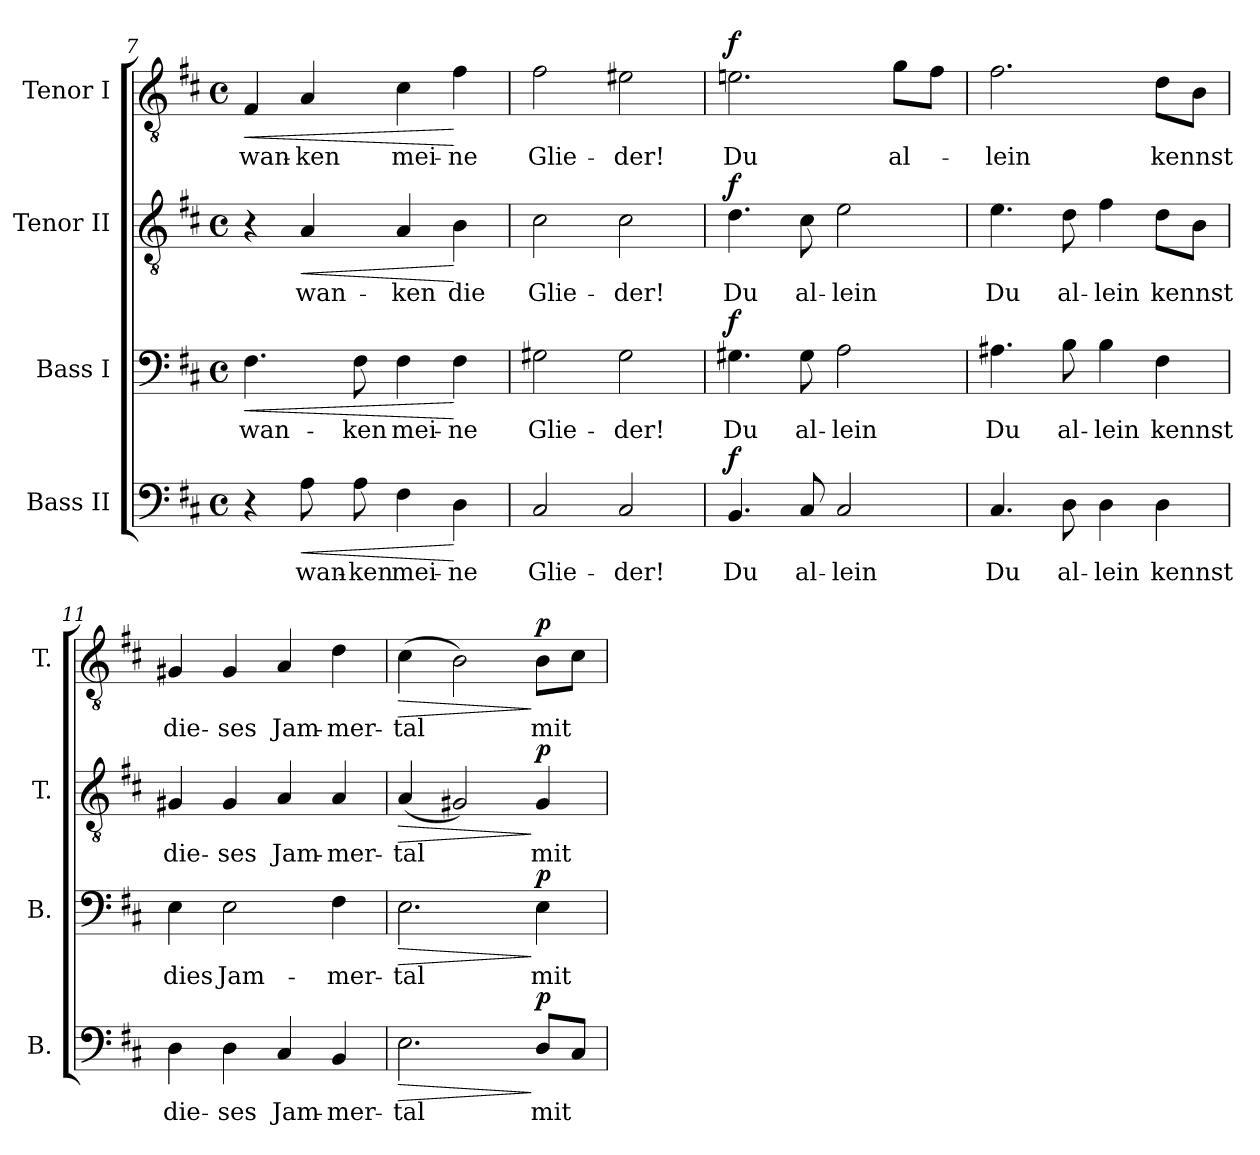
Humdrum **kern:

**kern	**text	**dynam	**kern	**text	**dynam	**kern	**text	**dynam	**kern	**text	**dynam
*part4	*part4	*part4	*part3	*part3	*part3	*part2	*part2	*part2	*part1	*part1	*part1
*staff4	*staff4	*staff4	*staff3	*staff3	*staff3	*staff2	*staff2	*staff2	*staff1	*staff1	*staff1
*I"Bass II	*	*	*I"Bass I	*	*	*I"Tenor II	*	*	*I"Tenor I	*	*
*I'B.	*	*	*I'B.	*	*	*I'T.	*	*	*I'T.	*	*
*clefF4	*	*	*clefF4	*	*	*clefGv2	*	*	*clefGv2	*	*
*	*	*	*	*	*	*ITrd7c12	*	*	*ITrd7c12	*	*
*k[f#c#]	*	*	*k[f#c#]	*	*	*k[f#c#]	*	*	*k[f#c#]	*	*
*D:	*	*	*D:	*	*	*D:	*	*	*D:	*	*
*M4/4	*	*	*M4/4	*	*	*M4/4	*	*	*M4/4	*	*
*met(c)	*	*	*met(c)	*	*	*met(c)	*	*	*met(c)	*	*
=7	=7	=7	=7	=7	=7	=7	=7	=7	=7	=7	=7
!	!	!	!	!LO:LY:b:color=#000000	!LO:HP:b	!	!	!	!	!	!
!	!	!	!	!	!	!	!	!	!	!LO:LY:b:color=#000000	!LO:HP:b
4r	.	.	4.F#i\	wan-	<	4r	.	.	4FF#i/	wan-	<
!	!LO:LY:b:color=#000000	!LO:HP:b	!	!	!	!	!	!	!	!	!
!	!	!	!	!	!	!	!LO:LY:b:color=#000000	!LO:HP:b	!	!	!
!	!	!	!	!	!	!	!	!	!	!LO:LY:b:color=#000000	!
8Ai\	wan-	<	.	.	.	4AAi/	wan-	<	4AAi/	-ken	.
!	!LO:LY:b:color=#000000	!	!	!	!	!	!	!	!	!	!
!	!	!	!	!LO:LY:b:color=#000000	!	!	!	!	!	!	!
8Ai\	-ken	.	8F#i\	-ken	.	.	.	.	.	.	.
!	!LO:LY:b:color=#000000	!	!	!	!	!	!	!	!	!	!
!	!	!	!	!LO:LY:b:color=#000000	!	!	!	!	!	!	!
!	!	!	!	!	!	!	!LO:LY:b:color=#000000	!	!	!	!
!	!	!	!	!	!	!	!	!	!	!LO:LY:b:color=#000000	!
4F#i\	mei-	.	4F#i\	mei-	.	4AAi/	-ken	.	4C#i\	mei-	.
!	!LO:LY:b:color=#000000	!	!	!	!	!	!	!	!	!	!
!	!	!	!	!LO:LY:b:color=#000000	!	!	!	!	!	!	!
!	!	!	!	!	!	!	!LO:LY:b:color=#000000	!	!	!	!
!	!	!	!	!	!	!	!	!	!	!LO:LY:b:color=#000000	!
4Di\	-ne	[	4F#i\	-ne	[	4BBi\	die	[	4F#i\	-ne	[
=8	=8	=8	=8	=8	=8	=8	=8	=8	=8	=8	=8
!	!LO:LY:b:color=#000000	!	!	!	!	!	!	!	!	!	!
!	!	!	!	!LO:LY:b:color=#000000	!	!	!	!	!	!	!
!	!	!	!	!	!	!	!LO:LY:b:color=#000000	!	!	!	!
!	!	!	!	!	!	!	!	!	!	!LO:LY:b:color=#000000	!
2C#i/	Glie-	.	2G#Xi\	Glie-	.	2C#i\	Glie-	.	2F#i\	Glie-	.
!	!LO:LY:b:color=#000000	!	!	!	!	!	!	!	!	!	!
!	!	!	!	!LO:LY:b:color=#000000	!	!	!	!	!	!	!
!	!	!	!	!	!	!	!LO:LY:b:color=#000000	!	!	!	!
!	!	!	!	!	!	!	!	!	!	!LO:LY:b:color=#000000	!
2C#i/	-der!	.	2G#i\	-der!	.	2C#i\	-der!	.	2E#Xi\	-der!	.
=9	=9	=9	=9	=9	=9	=9	=9	=9	=9	=9	=9
!	!LO:LY:b:color=#000000	!	!	!	!	!	!	!	!	!	!
!	!	!	!	!LO:LY:b:color=#000000	!	!	!	!	!	!	!
!	!	!	!	!	!	!	!LO:LY:b:color=#000000	!	!	!	!
!	!	!	!	!	!	!	!	!	!	!LO:LY:b:color=#000000	!
4.BBi/	Du	f	4.G#Xi\	Du	f	4.Di\	Du	f	2.Eni\	Du	f
!	!LO:LY:b:color=#000000	!	!	!	!	!	!	!	!	!	!
!	!	!	!	!LO:LY:b:color=#000000	!	!	!	!	!	!	!
!	!	!	!	!	!	!	!LO:LY:b:color=#000000	!	!	!	!
8C#i/	al-	.	8G#i\	al-	.	8C#i\	al-	.	.	.	.
!	!LO:LY:b:color=#000000	!	!	!	!	!	!	!	!	!	!
!	!	!	!	!LO:LY:b:color=#000000	!	!	!	!	!	!	!
!	!	!	!	!	!	!	!LO:LY:b:color=#000000	!	!	!	!
2C#i/	-lein	.	2Ai\	-lein	.	2Ei\	-lein	.	.	.	.
!	!	!	!	!	!	!	!	!	!	!LO:LY:b:color=#000000	!
.	.	.	.	.	.	.	.	.	8Gi\L	al-	.
.	.	.	.	.	.	.	.	.	8F#i\J	.	.
=10	=10	=10	=10	=10	=10	=10	=10	=10	=10	=10	=10
!	!LO:LY:b:color=#000000	!	!	!	!	!	!	!	!	!	!
!	!	!	!	!LO:LY:b:color=#000000	!	!	!	!	!	!	!
!	!	!	!	!	!	!	!LO:LY:b:color=#000000	!	!	!	!
!	!	!	!	!	!	!	!	!	!	!LO:LY:b:color=#000000	!
4.C#i/	Du	.	4.A#Xi\	Du	.	4.Ei\	Du	.	2.F#i\	-lein	.
!	!LO:LY:b:color=#000000	!	!	!	!	!	!	!	!	!	!
!	!	!	!	!LO:LY:b:color=#000000	!	!	!	!	!	!	!
!	!	!	!	!	!	!	!LO:LY:b:color=#000000	!	!	!	!
8Di\	al-	.	8Bi\	al-	.	8Di\	al-	.	.	.	.
!	!LO:LY:b:color=#000000	!	!	!	!	!	!	!	!	!	!
!	!	!	!	!LO:LY:b:color=#000000	!	!	!	!	!	!	!
!	!	!	!	!	!	!	!LO:LY:b:color=#000000	!	!	!	!
4Di\	-lein	.	4Bi\	-lein	.	4F#i\	-lein	.	.	.	.
!	!LO:LY:b:color=#000000	!	!	!	!	!	!	!	!	!	!
!	!	!	!	!LO:LY:b:color=#000000	!	!	!	!	!	!	!
!	!	!	!	!	!	!	!LO:LY:b:color=#000000	!	!	!	!
!	!	!	!	!	!	!	!	!	!	!LO:LY:b:color=#000000	!
4Di\	kennst	.	4F#i\	kennst	.	8Di\L	kennst	.	8Di\L	kennst	.
.	.	.	.	.	.	8BBi\J	.	.	8BBi\J	.	.
!!LO:LB:g=z
=11	=11	=11	=11	=11	=11	=11	=11	=11	=11	=11	=11
!	!LO:LY:b:color=#000000	!	!	!	!	!	!	!	!	!	!
!	!	!	!	!LO:LY:b:color=#000000	!	!	!	!	!	!	!
!	!	!	!	!	!	!	!LO:LY:b:color=#000000	!	!	!	!
!	!	!	!	!	!	!	!	!	!	!LO:LY:b:color=#000000	!
4Di\	die-	.	4Ei\	dies	.	4GG#Xi/	die-	.	4GG#Xi/	die-	.
!	!LO:LY:b:color=#000000	!	!	!	!	!	!	!	!	!	!
!	!	!	!	!LO:LY:b:color=#000000	!	!	!	!	!	!	!
!	!	!	!	!	!	!	!LO:LY:b:color=#000000	!	!	!	!
!	!	!	!	!	!	!	!	!	!	!LO:LY:b:color=#000000	!
4Di\	-ses	.	2Ei\	Jam-	.	4GG#i/	-ses	.	4GG#i/	-ses	.
!	!LO:LY:b:color=#000000	!	!	!	!	!	!	!	!	!	!
!	!	!	!	!	!	!	!LO:LY:b:color=#000000	!	!	!	!
!	!	!	!	!	!	!	!	!	!	!LO:LY:b:color=#000000	!
4C#i/	Jam-	.	.	.	.	4AAi/	Jam-	.	4AAi/	Jam-	.
!	!LO:LY:b:color=#000000	!	!	!	!	!	!	!	!	!	!
!	!	!	!	!LO:LY:b:color=#000000	!	!	!	!	!	!	!
!	!	!	!	!	!	!	!LO:LY:b:color=#000000	!	!	!	!
!	!	!	!	!	!	!	!	!	!	!LO:LY:b:color=#000000	!
4BBi/	-mer-	.	4F#i\	-mer-	.	4AAi/	-mer-	.	4Di\	-mer-	.
=12	=12	=12	=12	=12	=12	=12	=12	=12	=12	=12	=12
!	!LO:LY:b:color=#000000	!LO:HP:b	!	!	!	!	!	!	!	!	!
!	!	!	!	!LO:LY:b:color=#000000	!LO:HP:b	!	!	!	!	!	!
!	!	!	!	!	!	!	!LO:LY:b:color=#000000	!LO:HP:b	!	!	!
!	!	!	!	!	!	!	!	!	!	!LO:LY:b:color=#000000	!LO:HP:b
2.Ei\	-tal	>	2.Ei\	-tal	>	(4AAi/	-tal	>	(4C#i\	-tal	>
.	.	.	.	.	.	2GG#Xi/)	.	.	2BBi\)	.	.
!	!LO:LY:b:color=#000000	!	!	!	!	!	!	!	!	!	!
!	!	!	!	!LO:LY:b:color=#000000	!	!	!	!	!	!	!
!	!	!	!	!	!	!	!LO:LY:b:color=#000000	!	!	!	!
!	!	!	!	!	!	!	!	!	!	!LO:LY:b:color=#000000	!
8Di/L	mit	] p	4Ei\	mit	] p	4GG#i/	mit	] p	8BBi\L	mit	] p
8C#i/J	.	.	.	.	.	.	.	.	8C#i\J	.	.
=	=	=	=	=	=	=	=	=	=	=	=
*-	*-	*-	*-	*-	*-	*-	*-	*-	*-	*-	*-
